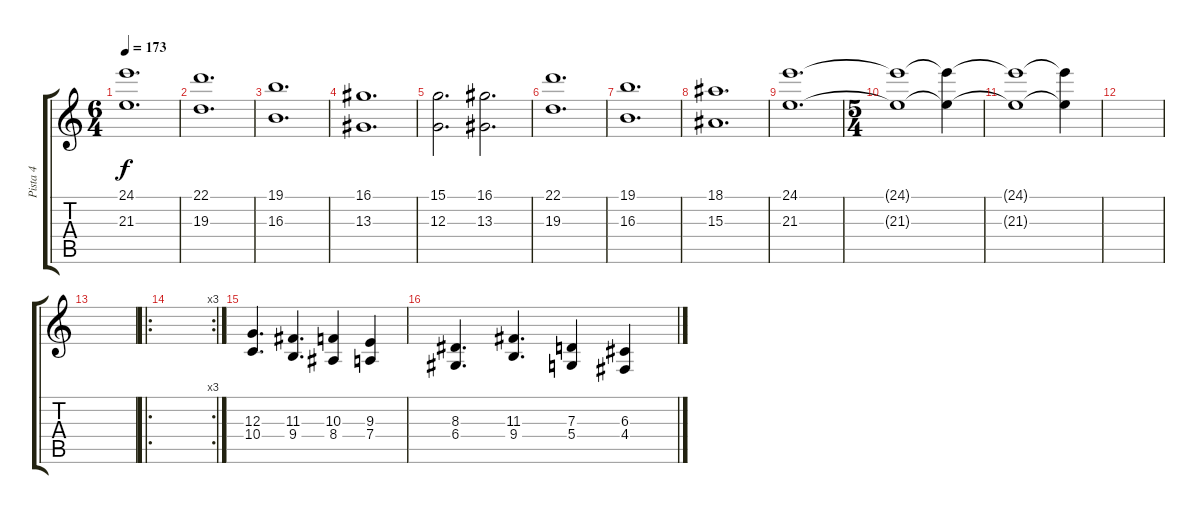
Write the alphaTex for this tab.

\track ("Pista 4" "Pista 4") {instrument rockorgan}
\staff {score tabs}
\tuning (E4 B3 G3 D3 A2 E2) {hide}
\ts (6 4)
\tempo 173
\clef g2
\ks c
(24.1 21.3).1{d dy f} |
(22.1 19.3).1{d volume 8 instrument stringensemble2} |
(19.1 16.3).1{d} |
(16.1 13.3).1{d} |
(15.1 12.3).2{d} (16.1 13.3).2{d} |
(22.1 19.3).1{d volume 8 instrument stringensemble2} |
(19.1 16.3).1{d} |
(18.1 15.3).1{d} |
(24.1 21.3).1{d volume 7 instrument stringensemble2} |
\ts (5 4)
(24.1{t} 21.3{t}).1{volume 0} (24.1{t} 21.3{t}).4 |
(24.1{t} 21.3{t}).1 (24.1{t} 21.3{t}).4 |
|
|
\ro
\rc 3
|
(12.3 10.4).4{d} (11.3 9.4).4{d} (10.3 8.4).4 (9.3 7.4).4 |
(8.3 6.4).4{d} (11.3 9.4).4{d} (7.3 5.4).4 (6.3 4.4).4
